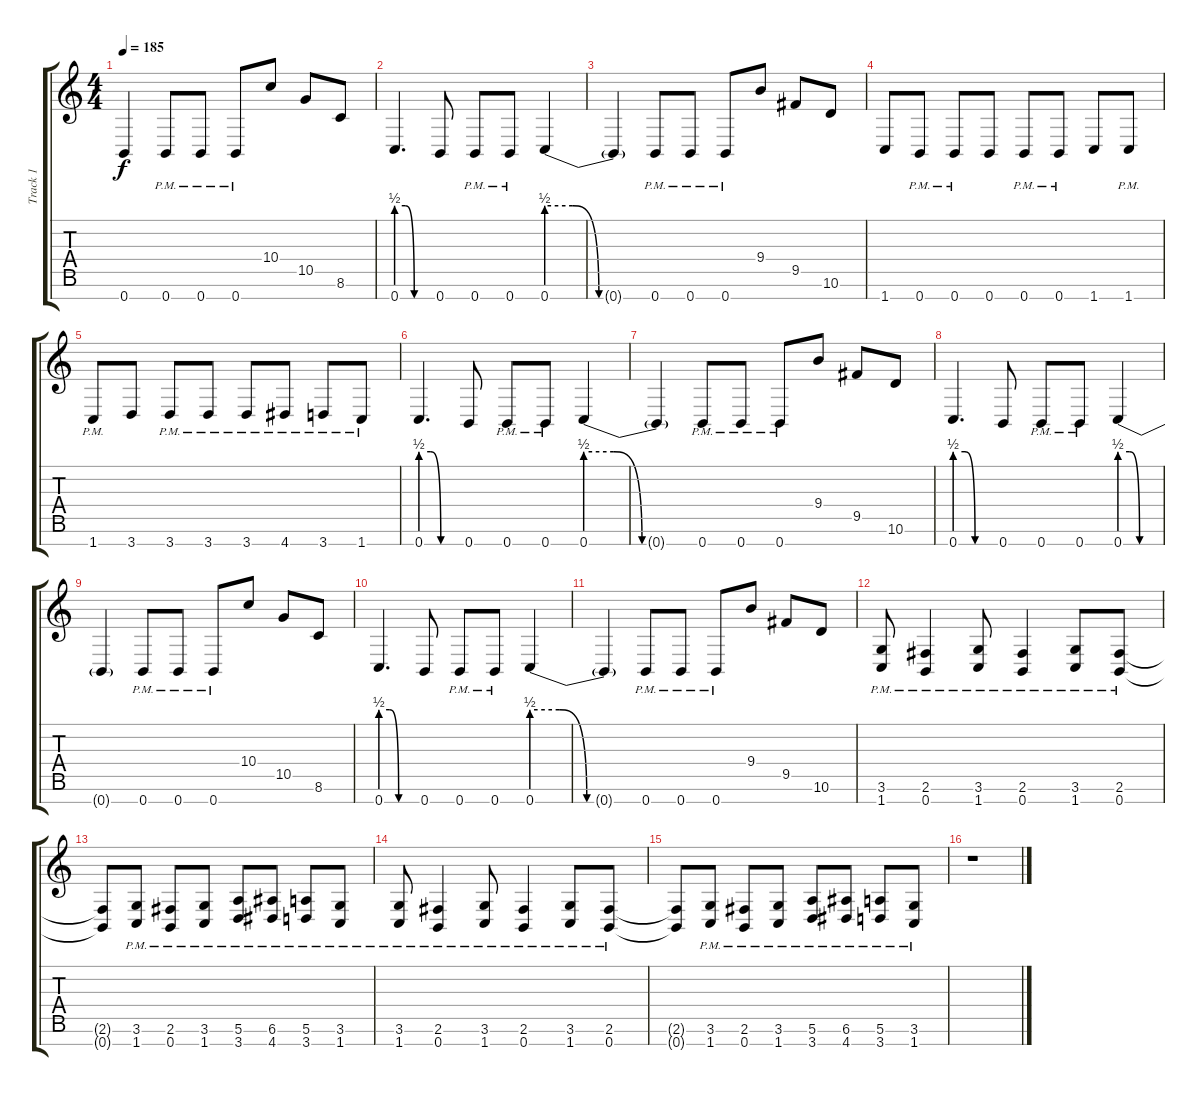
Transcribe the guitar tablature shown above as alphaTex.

\track ("Track 1" "Track 1") {instrument distortionguitar}
\staff {score tabs}
\tuning (E4 B3 G3 D3 A2 E2 B1) {hide}
\ts (4 4)
\tempo 185
\clef g2
\ks c
0.7{t}.4{dy f} 0.7{pm}.8 0.7{pm}.8 0.7{pm}.8 10.4.8 10.5.8 8.6.8 |
0.7{be (custom 0 2 15 2 30 0 60 0)}.4{d} 0.7.8 0.7{pm}.8 0.7{pm}.8 0.7{be (custom 0 2 15 2 30 0 60 0)}.4 |
0.7{t}.4 0.7{pm}.8 0.7{pm}.8 0.7{pm}.8 9.4.8 9.5.8 10.6.8 |
1.7.8 0.7{pm}.8 0.7{pm}.8 0.7.8 0.7{pm}.8 0.7{pm}.8 1.7.8 1.7{pm}.8 |
1.7{pm}.8 3.7.8 3.7{pm}.8 3.7{pm}.8 3.7{pm}.8 4.7{pm}.8 3.7{pm}.8 1.7{pm}.8 |
0.7{be (custom 0 2 15 2 30 0 60 0)}.4{d} 0.7.8 0.7{pm}.8 0.7{pm}.8 0.7{be (custom 0 2 15 2 30 0 60 0)}.4 |
0.7{t}.4 0.7{pm}.8 0.7{pm}.8 0.7{pm}.8 9.4.8 9.5.8 10.6.8 |
0.7{be (custom 0 2 15 2 30 0 60 0)}.4{d} 0.7.8 0.7{pm}.8 0.7{pm}.8 0.7{be (custom 0 2 15 2 30 0 60 0)}.4 |
0.7{t}.4 0.7{pm}.8 0.7{pm}.8 0.7{pm}.8 10.4.8 10.5.8 8.6.8 |
0.7{be (custom 0 2 15 2 30 0 60 0)}.4{d} 0.7.8 0.7{pm}.8 0.7{pm}.8 0.7{be (custom 0 2 15 2 30 0 60 0)}.4 |
0.7{t}.4 0.7{pm}.8 0.7{pm}.8 0.7{pm}.8 9.4.8 9.5.8 10.6.8 |
(3.6{pm} 1.7{pm}).8 (2.6{pm} 0.7{pm}).4 (3.6{pm} 1.7{pm}).8 (2.6{pm} 0.7{pm}).4 (3.6{pm} 1.7{pm}).8 (2.6{pm} 0.7{pm}).8 |
(2.6{t} 0.7{t}).8 (3.6{pm} 1.7{pm}).8 (2.6{pm} 0.7{pm}).8 (3.6{pm} 1.7{pm}).8 (5.6{pm} 3.7{pm}).8 (6.6{pm} 4.7{pm}).8 (5.6{pm} 3.7{pm}).8 (3.6{pm} 1.7{pm}).8 |
(3.6{pm} 1.7{pm}).8 (2.6{pm} 0.7{pm}).4 (3.6{pm} 1.7{pm}).8 (2.6{pm} 0.7{pm}).4 (3.6{pm} 1.7{pm}).8 (2.6{pm} 0.7{pm}).8 |
(2.6{t} 0.7{t}).8 (3.6{pm} 1.7{pm}).8 (2.6{pm} 0.7{pm}).8 (3.6{pm} 1.7{pm}).8 (5.6{pm} 3.7{pm}).8 (6.6{pm} 4.7{pm}).8 (5.6{pm} 3.7{pm}).8 (3.6{pm} 1.7{pm}).8 |
r.1
